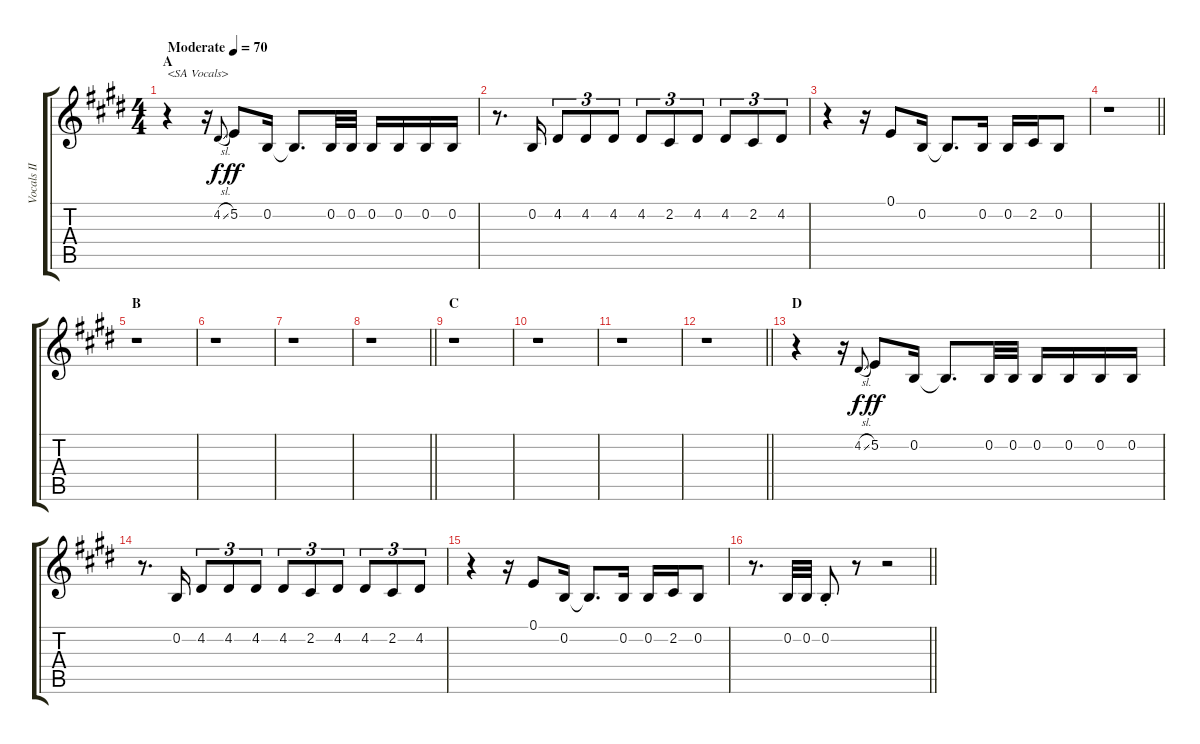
\track ("Vocals II" "Vocals II") {instrument voiceoohs}
\staff {score tabs}
\tuning (E4 B3 G3 D3 A2 E2) {hide}
\ts (4 4)
\section ("" "A")
\tempo (70 "Moderate")
\clef g2
\ks e
r.4{txt "<SA Vocals>" dy f instrument voiceoohs} r.16 4.2{sl}.8{gr onbeat} 5.2.8{dy ff} 0.2.16 0.2{t}.8{d} 0.2.32 0.2.32 0.2.16 0.2.16 0.2.16 0.2.16 |
r.8{d} 0.2.16 4.2.8{tu (3 2)} 4.2.8{tu (3 2)} 4.2.8{tu (3 2)} 4.2.8{tu (3 2)} 2.2.8{tu (3 2)} 4.2.8{tu (3 2)} 4.2.8{tu (3 2)} 2.2.8{tu (3 2)} 4.2.8{tu (3 2)} |
r.4 r.16 0.1.8 0.2.16 0.2{t}.8{d} 0.2.16 0.2.16 2.2.16 0.2.8 |
\barLineRight lightlight
r.1 |
\section ("" "B")
r.1 |
r.1 |
r.1 |
\barLineRight lightlight
r.1 |
\section ("" "C")
r.1 |
r.1 |
r.1 |
\barLineRight lightlight
r.1 |
\section ("" "D")
r.4 r.16 4.2{sl}.8{gr onbeat dy f} 5.2.8{dy ff} 0.2.16 0.2{t}.8{d} 0.2.32 0.2.32 0.2.16 0.2.16 0.2.16 0.2.16 |
r.8{d} 0.2.16 4.2.8{tu (3 2)} 4.2.8{tu (3 2)} 4.2.8{tu (3 2)} 4.2.8{tu (3 2)} 2.2.8{tu (3 2)} 4.2.8{tu (3 2)} 4.2.8{tu (3 2)} 2.2.8{tu (3 2)} 4.2.8{tu (3 2)} |
r.4 r.16 0.1.8 0.2.16 0.2{t}.8{d} 0.2.16 0.2.16 2.2.16 0.2.8 |
\barLineRight lightlight
r.8{d} 0.2.32 0.2.32 0.2{st}.8 r.8 r.2
